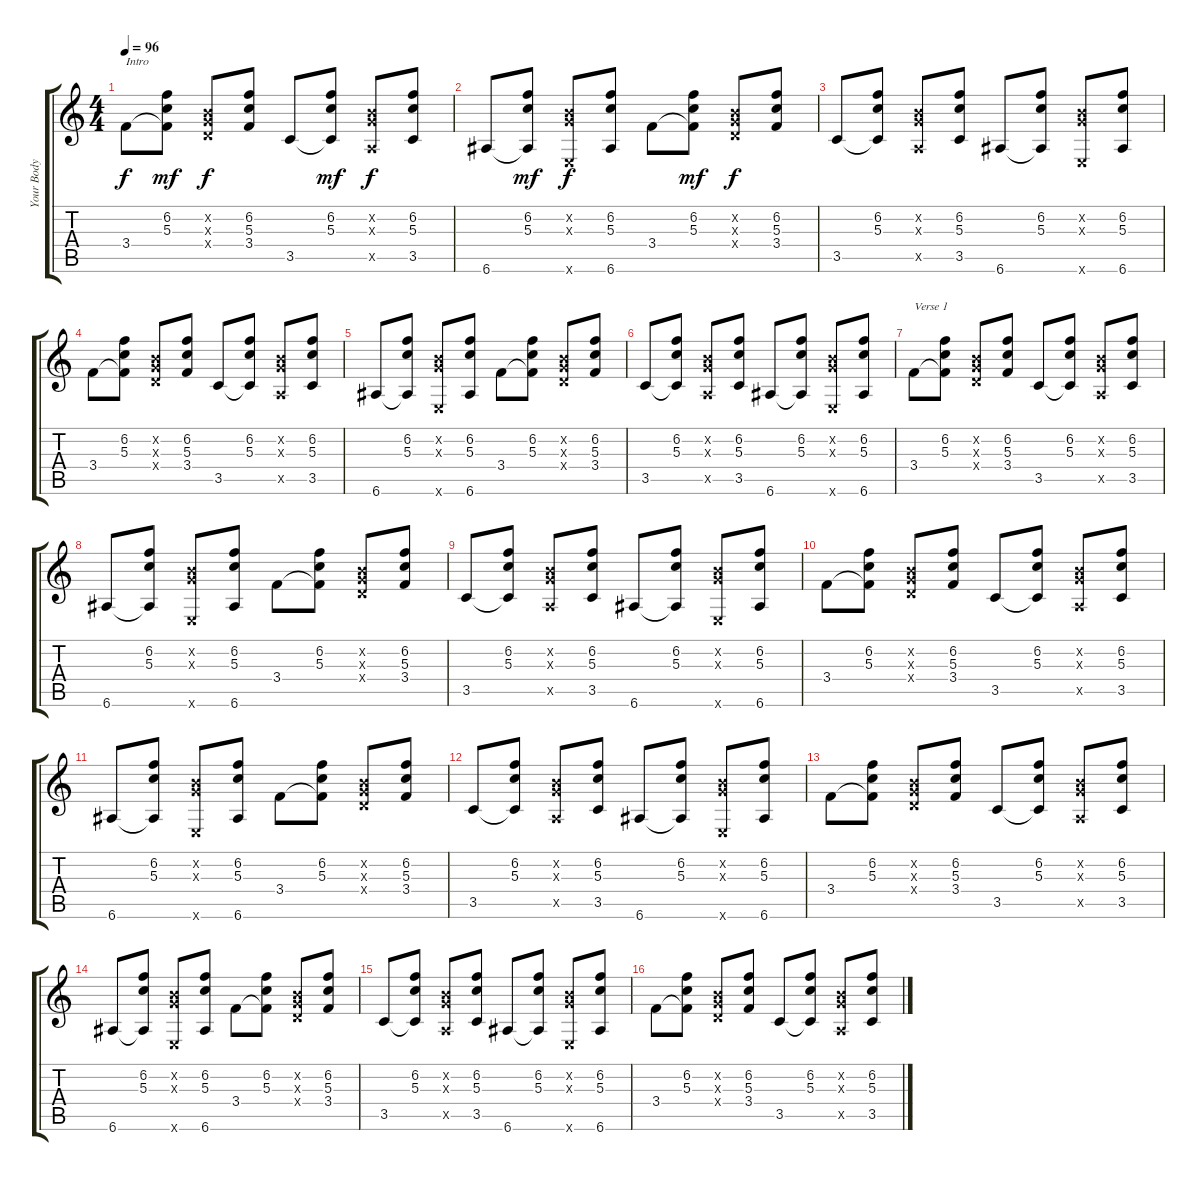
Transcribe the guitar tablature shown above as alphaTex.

\track ("Your Body is a Wonderland" "Your Body ") {instrument acousticguitarnylon}
\staff {score tabs}
\tuning (E4 B3 G3 D3 A2 E2) {hide}
\ts (4 4)
\tempo 96
\clef g2
\ks c
3.4.8{txt "Intro" dy f instrument acousticguitarnylon} (6.2 5.3 3.4{t}).8{dy mf} (0.2{x} 0.3{x} 0.4{x}).8{dy f} (6.2 5.3 3.4).8 3.5.8 (6.2 5.3 3.5{t}).8{dy mf} (0.2{x} 0.3{x} 0.5{x}).8{dy f} (6.2 5.3 3.5).8 |
6.6.8 (6.2 5.3 6.6{t}).8{dy mf} (0.2{x} 0.3{x} 0.6{x}).8{dy f} (6.2 5.3 6.6).8 3.4.8 (6.2 5.3 3.4{t}).8{dy mf} (0.2{x} 0.3{x} 0.4{x}).8{dy f} (6.2 5.3 3.4).8 |
3.5.8 (6.2 5.3 3.5{t}).8 (0.2{x} 0.3{x} 0.5{x}).8 (6.2 5.3 3.5).8 6.6.8 (6.2 5.3 6.6{t}).8 (0.2{x} 0.3{x} 0.6{x}).8 (6.2 5.3 6.6).8 |
3.4.8 (6.2 5.3 3.4{t}).8 (0.2{x} 0.3{x} 0.4{x}).8 (6.2 5.3 3.4).8 3.5.8 (6.2 5.3 3.5{t}).8 (0.2{x} 0.3{x} 0.5{x}).8 (6.2 5.3 3.5).8 |
6.6.8 (6.2 5.3 6.6{t}).8 (0.2{x} 0.3{x} 0.6{x}).8 (6.2 5.3 6.6).8 3.4.8 (6.2 5.3 3.4{t}).8 (0.2{x} 0.3{x} 0.4{x}).8 (6.2 5.3 3.4).8 |
3.5.8 (6.2 5.3 3.5{t}).8 (0.2{x} 0.3{x} 0.5{x}).8 (6.2 5.3 3.5).8 6.6.8 (6.2 5.3 6.6{t}).8 (0.2{x} 0.3{x} 0.6{x}).8 (6.2 5.3 6.6).8 |
3.4.8{txt "Verse 1"} (6.2 5.3 3.4{t}).8 (0.2{x} 0.3{x} 0.4{x}).8 (6.2 5.3 3.4).8 3.5.8 (6.2 5.3 3.5{t}).8 (0.2{x} 0.3{x} 0.5{x}).8 (6.2 5.3 3.5).8 |
6.6.8 (6.2 5.3 6.6{t}).8 (0.2{x} 0.3{x} 0.6{x}).8 (6.2 5.3 6.6).8 3.4.8 (6.2 5.3 3.4{t}).8 (0.2{x} 0.3{x} 0.4{x}).8 (6.2 5.3 3.4).8 |
3.5.8 (6.2 5.3 3.5{t}).8 (0.2{x} 0.3{x} 0.5{x}).8 (6.2 5.3 3.5).8 6.6.8 (6.2 5.3 6.6{t}).8 (0.2{x} 0.3{x} 0.6{x}).8 (6.2 5.3 6.6).8 |
3.4.8 (6.2 5.3 3.4{t}).8 (0.2{x} 0.3{x} 0.4{x}).8 (6.2 5.3 3.4).8 3.5.8 (6.2 5.3 3.5{t}).8 (0.2{x} 0.3{x} 0.5{x}).8 (6.2 5.3 3.5).8 |
6.6.8 (6.2 5.3 6.6{t}).8 (0.2{x} 0.3{x} 0.6{x}).8 (6.2 5.3 6.6).8 3.4.8 (6.2 5.3 3.4{t}).8 (0.2{x} 0.3{x} 0.4{x}).8 (6.2 5.3 3.4).8 |
3.5.8 (6.2 5.3 3.5{t}).8 (0.2{x} 0.3{x} 0.5{x}).8 (6.2 5.3 3.5).8 6.6.8 (6.2 5.3 6.6{t}).8 (0.2{x} 0.3{x} 0.6{x}).8 (6.2 5.3 6.6).8 |
3.4.8 (6.2 5.3 3.4{t}).8 (0.2{x} 0.3{x} 0.4{x}).8 (6.2 5.3 3.4).8 3.5.8 (6.2 5.3 3.5{t}).8 (0.2{x} 0.3{x} 0.5{x}).8 (6.2 5.3 3.5).8 |
6.6.8 (6.2 5.3 6.6{t}).8 (0.2{x} 0.3{x} 0.6{x}).8 (6.2 5.3 6.6).8 3.4.8 (6.2 5.3 3.4{t}).8 (0.2{x} 0.3{x} 0.4{x}).8 (6.2 5.3 3.4).8 |
3.5.8 (6.2 5.3 3.5{t}).8 (0.2{x} 0.3{x} 0.5{x}).8 (6.2 5.3 3.5).8 6.6.8 (6.2 5.3 6.6{t}).8 (0.2{x} 0.3{x} 0.6{x}).8 (6.2 5.3 6.6).8 |
3.4.8 (6.2 5.3 3.4{t}).8 (0.2{x} 0.3{x} 0.4{x}).8 (6.2 5.3 3.4).8 3.5.8 (6.2 5.3 3.5{t}).8 (0.2{x} 0.3{x} 0.5{x}).8 (6.2 5.3 3.5).8
